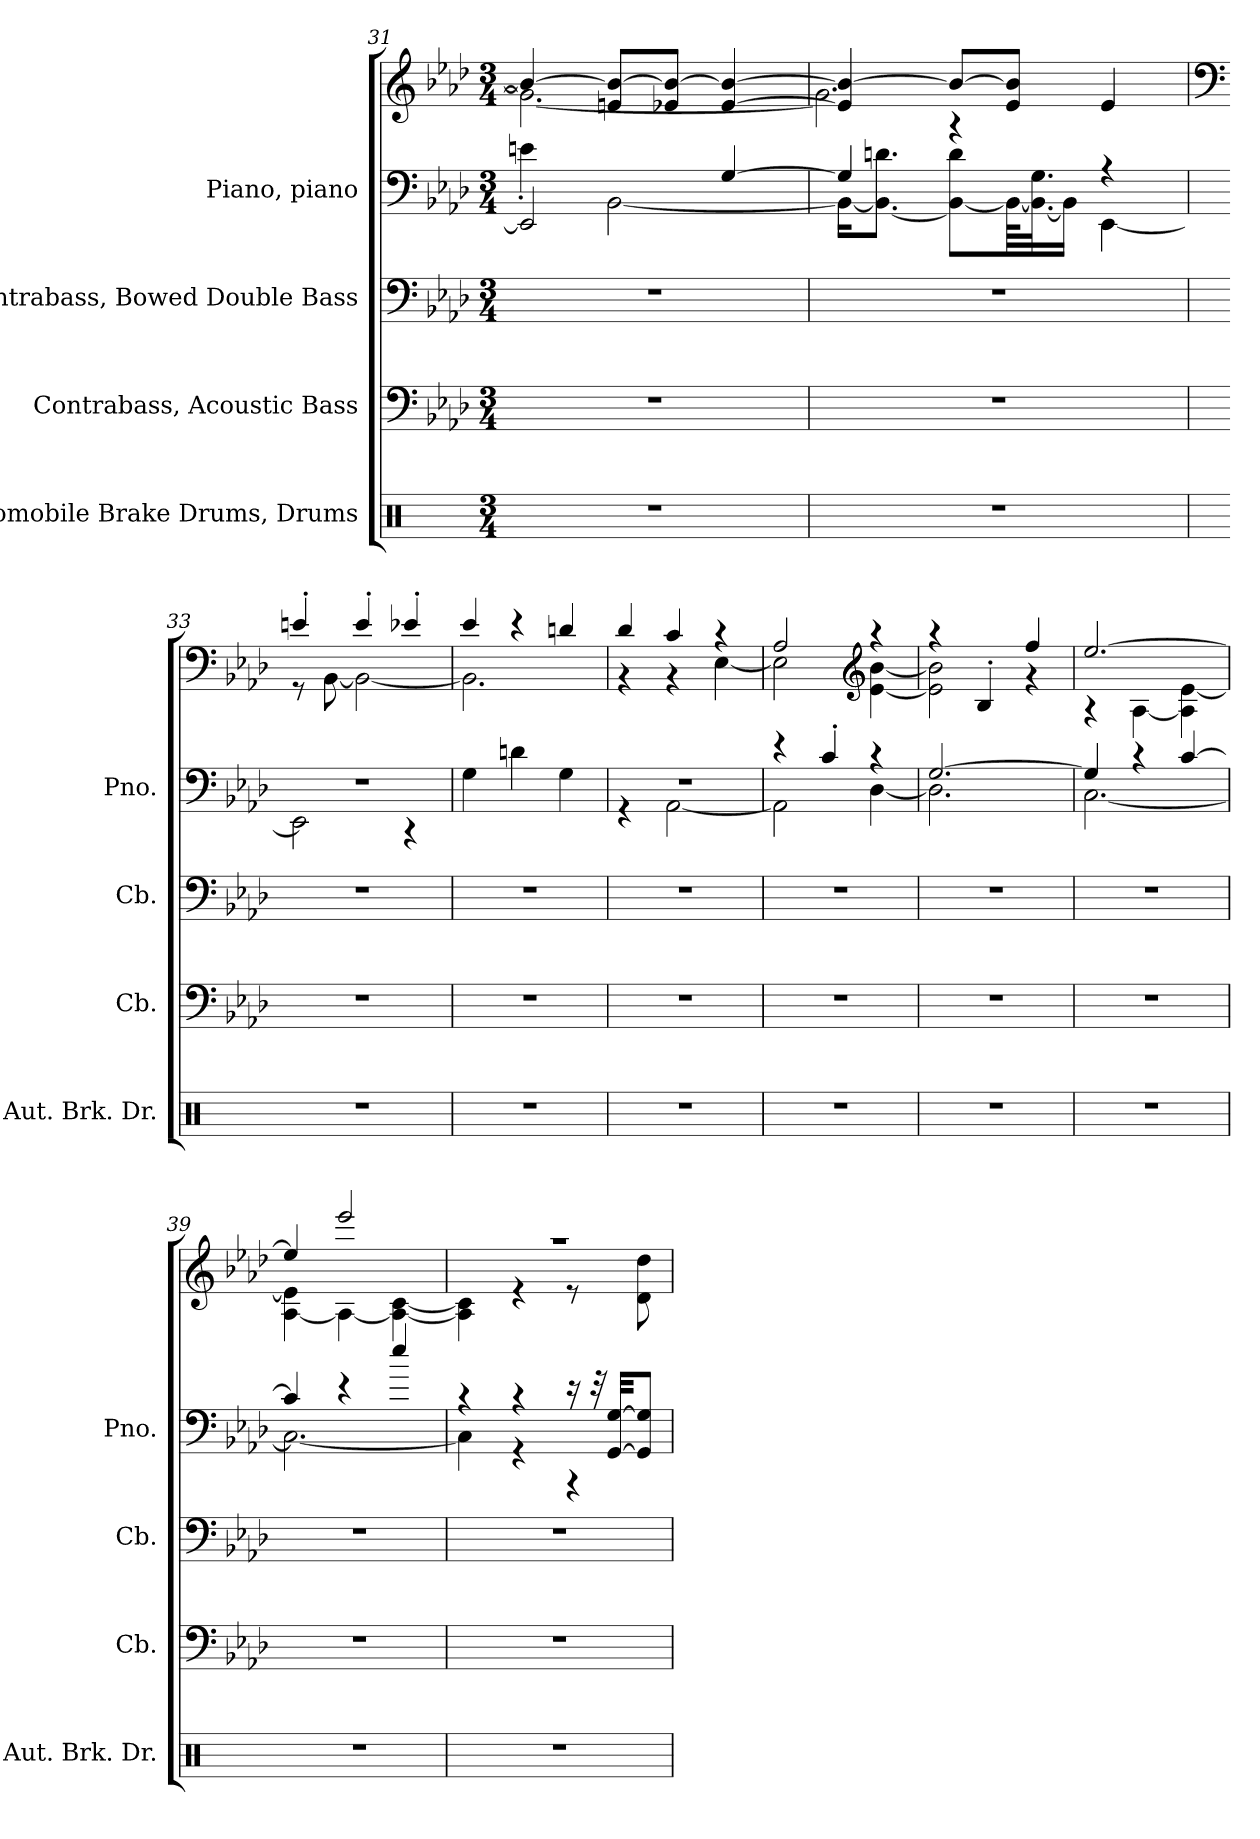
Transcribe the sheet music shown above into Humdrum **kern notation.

**kern	**kern	**kern	**kern	**kern
*part4	*part3	*part2	*part1	*part1
*staff5	*staff4	*staff3	*staff2	*staff1
*I"Automobile Brake Drums, Drums	*I"Contrabass, Acoustic Bass	*I"Contrabass, Bowed Double Bass	*I"Piano, piano	*
*I'Aut. Brk. Dr.	*I'Cb.	*I'Cb.	*I'Pno.	*
*clefX	*clefF4	*clefF4	*clefF4	*clefG2
*	*ITrd7c12	*ITrd7c12	*	*
*k[]	*k[b-e-a-d-]	*k[b-e-a-d-]	*k[b-e-a-d-]	*k[b-e-a-d-]
*M3/4	*M3/4	*M3/4	*M3/4	*M3/4
=31	=31	=31	=31	=31
*	*	*	*^	*^
2.r	2.r	2.r	2EE-/]	4en'\	4b-/_	2.g\_
.	.	.	.	[2BB-\	8en/ 8b-/_L	.
.	.	.	.	.	8e-X/ 8b-/_J	.
.	.	.	[4G/	.	[4e-/ 4b-/_	.
=32	=32	=32	=32	=32	=32	=32
2.r	2.r	2.r	4G/]	16BB-\KL_	4e-/] 4b-/_	2.g\]
.	.	.	.	8.BB-\_ 8.dn\J	.	.
.	.	.	4r	8BB-\_ 8d\L	8b-/L_	.
.	.	.	.	64BB-\KLL_	8e-/ 8b-/]J	.
.	.	.	.	32.BB-\_ 32.G\J	.	.
.	.	.	.	16BB-\JJ]	.	.
.	.	.	4r	[4EE-\	4e-/	.
=33	=33	=33	=33	=33	=33	=33
*	*	*	*	*	*clefF4	*
2.r	2.r	2.r	2.r	2EE-\]	4en'/	8r
.	.	.	.	.	.	[8BB-\
.	.	.	.	.	4e'/	2BB-\_
.	.	.	.	4r	4e-X'/	.
*	*	*	*v	*v	*	*
=34	=34	=34	=34	=34	=34
2.r	2.r	2.r	4G\	4e-/	2.BB-\]
.	.	.	4dn\	4r	.
.	.	.	4G\	4dn/	.
=35	=35	=35	=35	=35	=35
*	*	*	*^	*	*
2.r	2.r	2.r	2.r	4r	4d-/	4r
.	.	.	.	[2AA-\	4c/	4r
.	.	.	.	.	4r	[4E-\
=36	=36	=36	=36	=36	=36	=36
2.r	2.r	2.r	4r	2AA-\]	2A-/	2E-\]
.	.	.	4c'/	.	.	.
*	*	*	*	*	*clefG2	*
.	.	.	4r	[4D-\	4r	[4e-\ [4b-\
=37	=37	=37	=37	=37	=37	=37
2.r	2.r	2.r	[2.G/	2.D-\]	4r	2e-\] 2b-\]
.	.	.	.	.	4B-'/	.
.	.	.	.	.	4ff/	4r
=38	=38	=38	=38	=38	=38	=38
2.r	2.r	2.r	4G/]	[2.C\	[2.ee-/	4r
.	.	.	4r	.	.	[4A-\
.	.	.	[4c/	.	.	4A-\] [4e-\
=39	=39	=39	=39	=39	=39	=39
2.r	2.r	2.r	4c/]	2.C\_	4ee-/]	[4A-\ 4e-\]
.	.	.	4r	.	2eee-/	4A-\_
.	.	.	4ee-/	.	.	4A-\_ [4c\
=40	=40	=40	=40	=40	=40	=40
2.r	2.r	2.r	4r	4C\]	2.r	4A-\] 4c\]
.	.	.	4r	4r	.	4r
.	.	.	16r	4r	.	8r
.	.	.	32r	.	.	.
.	.	.	[32GG/ [32G/KKL	.	.	.
.	.	.	8GG/] 8G/]J	.	.	8d-\ 8dd-\
*	*	*	*v	*v	*	*
*	*	*	*	*v	*v
=	=	=	=	=
*-	*-	*-	*-	*-
